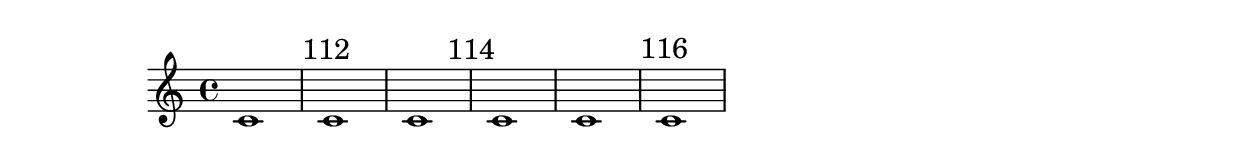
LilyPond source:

%% Do not edit this file; it is automatically
%% generated from LSR http://lsr.dsi.unimi.it
%% This file is in the public domain.
\version "2.13.20"

\header {
  lsrtags = "rhythms"

%% Translation of GIT committish: 0b55335aeca1de539bf1125b717e0c21bb6fa31b
  texidoces = "

Los números de compás se alinean de forma predeterminada por la
derecha con su objeto padre. Éste es por lo general el borde
izquierdo de una línea o, si los números se imprimen dentro de la
línea, el lado izquierdo de una línea divisoria.  Los números
también se pueden situar directamente sobre la barra de compás o
alineados por la izquierda con ella.

"

  doctitlees = "Alineación de los números de compás"

%% Translation of GIT committish: 0a868be38a775ecb1ef935b079000cebbc64de40
  texidocde = "
Taktnummern sind standardmäßig links an ihrem Ursprungsobjet
ausgerichtet.  Das ist normalerweise die linke Ecke einer Linie oder,
wenn die Nummern innerhalb einer Zeile gesetzt werden, auf der
linken Seite eines Taktstrichs.  Die Nummern können auch
direkt über dem Taktstrich positioniert werden oder rechts vom
Taktstrich gesetzt werden.

"
  doctitlede = "Taktnummern ausrichten"


%% Translation of GIT committish: 374d57cf9b68ddf32a95409ce08ba75816900f6b
  texidocfr = "
Les numéros de mesure s'alignent en principe sur la droite de l'objet
dont ils dépendent.  C'est normalement le coin gauche de la portée ou,
en cours de ligne, à gauche de la barre.  Vous pouvez toutefois les
centrer par rapport à la barre ou les afficher à droite de la barre.

"
  doctitlefr = "Alignement des numéros de mesure"

  texidoc = "
Bar numbers by default are right-aligned to their parent object. This
is usually the left edge of a line or, if numbers are printed within a
line, the left hand side of a bar line.  The numbers may also be
positioned directly over the bar line or left-aligned to the bar line.

"
  doctitle = "Aligning bar numbers"
} % begin verbatim

\relative c' {
  \set Score.currentBarNumber = #111
  \override Score.BarNumber #'break-visibility = #all-visible
  % Increase the size of the bar number by 2
  \override Score.BarNumber #'font-size = #2
  % Print a bar number every second measure
  \set Score.barNumberVisibility = #(every-nth-bar-number-visible 2)
  c1 | c1
  % Center-align bar numbers
  \override Score.BarNumber #'self-alignment-X = #CENTER
  c1 | c1
  % Left-align bar numbers
  \override Score.BarNumber #'self-alignment-X = #LEFT
  c1 | c1
}

